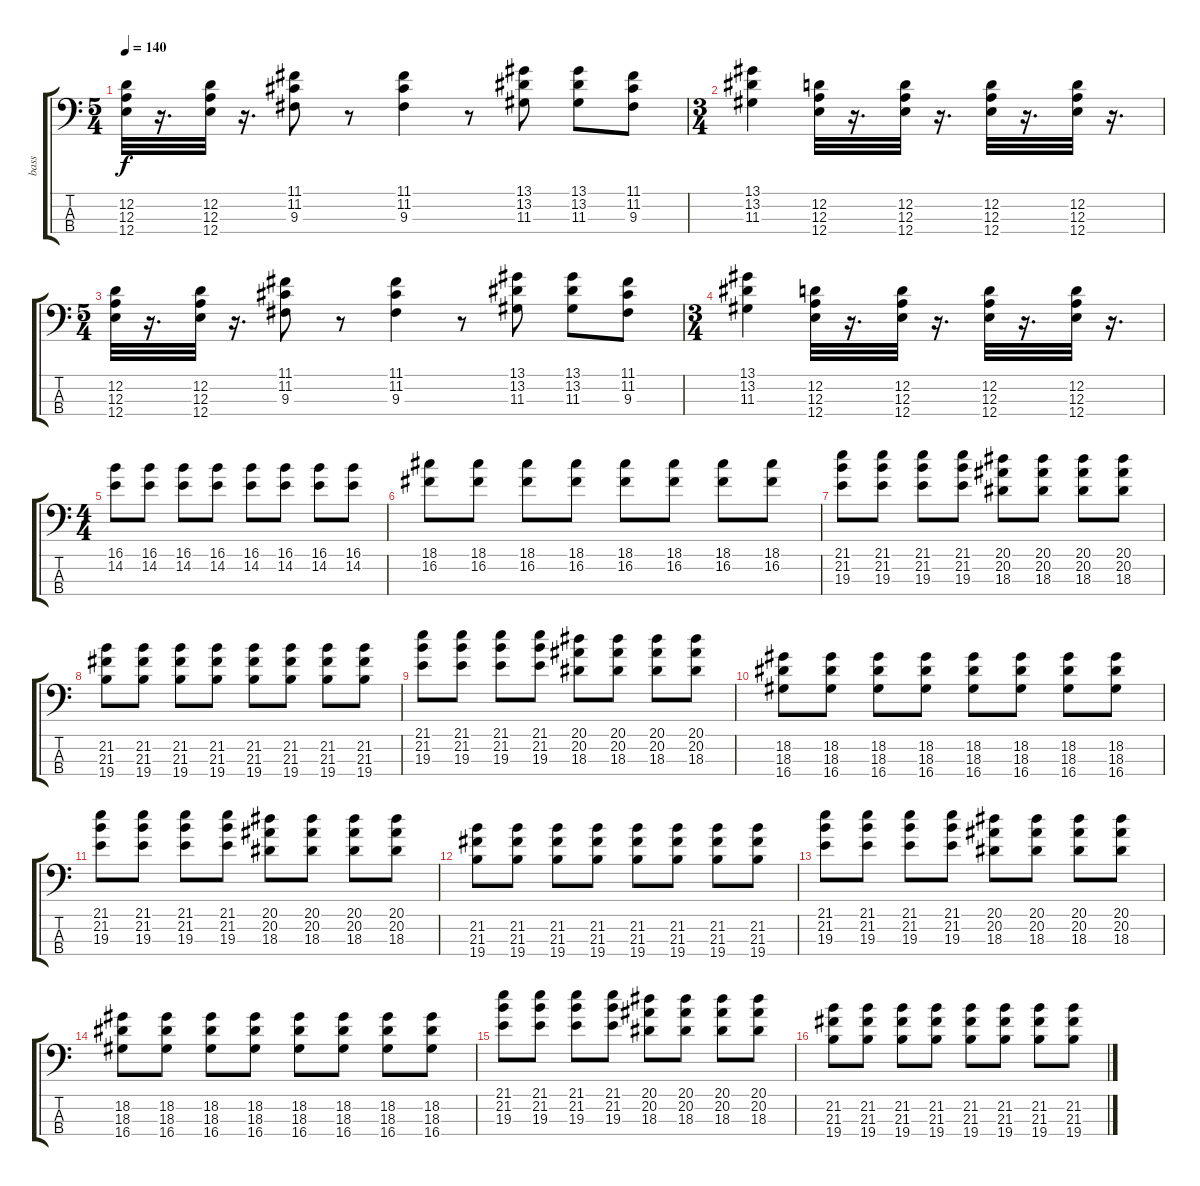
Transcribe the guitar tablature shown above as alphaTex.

\track ("bass" "bass") {instrument electricbassfinger}
\staff {score tabs}
\tuning (G2 D2 A1 E1) {hide}
\ts (5 4)
\tempo 140
\clef f4
\ks c
(12.2 12.3 12.4).32{dy f} r.16{d} (12.2 12.3 12.4).32 r.16{d} (11.1 11.2 9.3).8 r.8 (11.1 11.2 9.3).4 r.8 (13.1 13.2 11.3).8 (13.1 13.2 11.3).8 (11.1 11.2 9.3).8 |
\ts (3 4)
(13.1 13.2 11.3).4 (12.2 12.3 12.4).32 r.16{d} (12.2 12.3 12.4).32 r.16{d} (12.2 12.3 12.4).32 r.16{d} (12.2 12.3 12.4).32 r.16{d} |
\ts (5 4)
(12.2 12.3 12.4).32 r.16{d} (12.2 12.3 12.4).32 r.16{d} (11.1 11.2 9.3).8 r.8 (11.1 11.2 9.3).4 r.8 (13.1 13.2 11.3).8 (13.1 13.2 11.3).8 (11.1 11.2 9.3).8 |
\ts (3 4)
(13.1 13.2 11.3).4 (12.2 12.3 12.4).32 r.16{d} (12.2 12.3 12.4).32 r.16{d} (12.2 12.3 12.4).32 r.16{d} (12.2 12.3 12.4).32 r.16{d} |
\ts (4 4)
(16.1 14.2).8 (16.1 14.2).8 (16.1 14.2).8 (16.1 14.2).8 (16.1 14.2).8 (16.1 14.2).8 (16.1 14.2).8 (16.1 14.2).8 |
(18.1 16.2).8 (18.1 16.2).8 (18.1 16.2).8 (18.1 16.2).8 (18.1 16.2).8 (18.1 16.2).8 (18.1 16.2).8 (18.1 16.2).8 |
(21.1 21.2 19.3).8 (21.1 21.2 19.3).8 (21.1 21.2 19.3).8 (21.1 21.2 19.3).8 (20.1 20.2 18.3).8 (20.1 20.2 18.3).8 (20.1 20.2 18.3).8 (20.1 20.2 18.3).8 |
(21.2 21.3 19.4).8 (21.2 21.3 19.4).8 (21.2 21.3 19.4).8 (21.2 21.3 19.4).8 (21.2 21.3 19.4).8 (21.2 21.3 19.4).8 (21.2 21.3 19.4).8 (21.2 21.3 19.4).8 |
(21.1 21.2 19.3).8 (21.1 21.2 19.3).8 (21.1 21.2 19.3).8 (21.1 21.2 19.3).8 (20.1 20.2 18.3).8 (20.1 20.2 18.3).8 (20.1 20.2 18.3).8 (20.1 20.2 18.3).8 |
(18.2 18.3 16.4).8 (18.2 18.3 16.4).8 (18.2 18.3 16.4).8 (18.2 18.3 16.4).8 (18.2 18.3 16.4).8 (18.2 18.3 16.4).8 (18.2 18.3 16.4).8 (18.2 18.3 16.4).8 |
(21.1 21.2 19.3).8 (21.1 21.2 19.3).8 (21.1 21.2 19.3).8 (21.1 21.2 19.3).8 (20.1 20.2 18.3).8 (20.1 20.2 18.3).8 (20.1 20.2 18.3).8 (20.1 20.2 18.3).8 |
(21.2 21.3 19.4).8 (21.2 21.3 19.4).8 (21.2 21.3 19.4).8 (21.2 21.3 19.4).8 (21.2 21.3 19.4).8 (21.2 21.3 19.4).8 (21.2 21.3 19.4).8 (21.2 21.3 19.4).8 |
(21.1 21.2 19.3).8 (21.1 21.2 19.3).8 (21.1 21.2 19.3).8 (21.1 21.2 19.3).8 (20.1 20.2 18.3).8 (20.1 20.2 18.3).8 (20.1 20.2 18.3).8 (20.1 20.2 18.3).8 |
(18.2 18.3 16.4).8 (18.2 18.3 16.4).8 (18.2 18.3 16.4).8 (18.2 18.3 16.4).8 (18.2 18.3 16.4).8 (18.2 18.3 16.4).8 (18.2 18.3 16.4).8 (18.2 18.3 16.4).8 |
(21.1 21.2 19.3).8 (21.1 21.2 19.3).8 (21.1 21.2 19.3).8 (21.1 21.2 19.3).8 (20.1 20.2 18.3).8 (20.1 20.2 18.3).8 (20.1 20.2 18.3).8 (20.1 20.2 18.3).8 |
(21.2 21.3 19.4).8 (21.2 21.3 19.4).8 (21.2 21.3 19.4).8 (21.2 21.3 19.4).8 (21.2 21.3 19.4).8 (21.2 21.3 19.4).8 (21.2 21.3 19.4).8 (21.2 21.3 19.4).8
